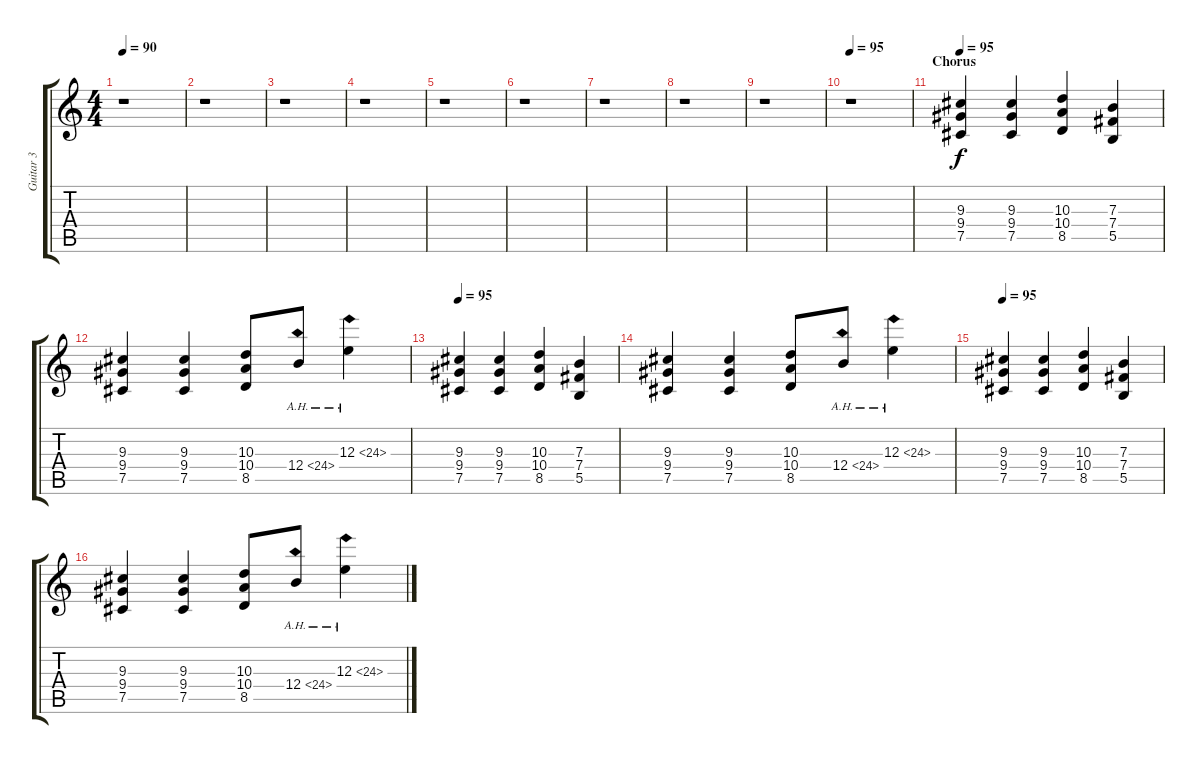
\track ("Guitar 3" "Guitar 3") {instrument overdrivenguitar}
\staff {score tabs}
\tuning (Db4 Ab3 E3 B2 Gb2 B1) {hide}
\ts (4 4)
\tempo 90
\clef g2
\ks c
r.1{dy f} |
r.1 |
r.1 |
r.1 |
r.1 |
r.1 |
r.1 |
r.1 |
r.1 |
\tempo 95
r.1 |
\section ("" "Chorus")
\tempo 95
(9.3 9.4 7.5).4{volume 12 balance 8 instrument distortionguitar} (9.3 9.4 7.5).4 (10.3 10.4 8.5).4 (7.3 7.4 5.5).4 |
(9.3 9.4 7.5).4 (9.3 9.4 7.5).4 (10.3 10.4 8.5).8 12.4{ah 12}.8 12.3{ah 12}.4 |
\tempo 95
(9.3 9.4 7.5).4 (9.3 9.4 7.5).4 (10.3 10.4 8.5).4 (7.3 7.4 5.5).4 |
(9.3 9.4 7.5).4 (9.3 9.4 7.5).4 (10.3 10.4 8.5).8 12.4{ah 12}.8 12.3{ah 12}.4 |
\tempo 95
(9.3 9.4 7.5).4 (9.3 9.4 7.5).4 (10.3 10.4 8.5).4 (7.3 7.4 5.5).4 |
(9.3 9.4 7.5).4 (9.3 9.4 7.5).4 (10.3 10.4 8.5).8 12.4{ah 12}.8 12.3{ah 12}.4
